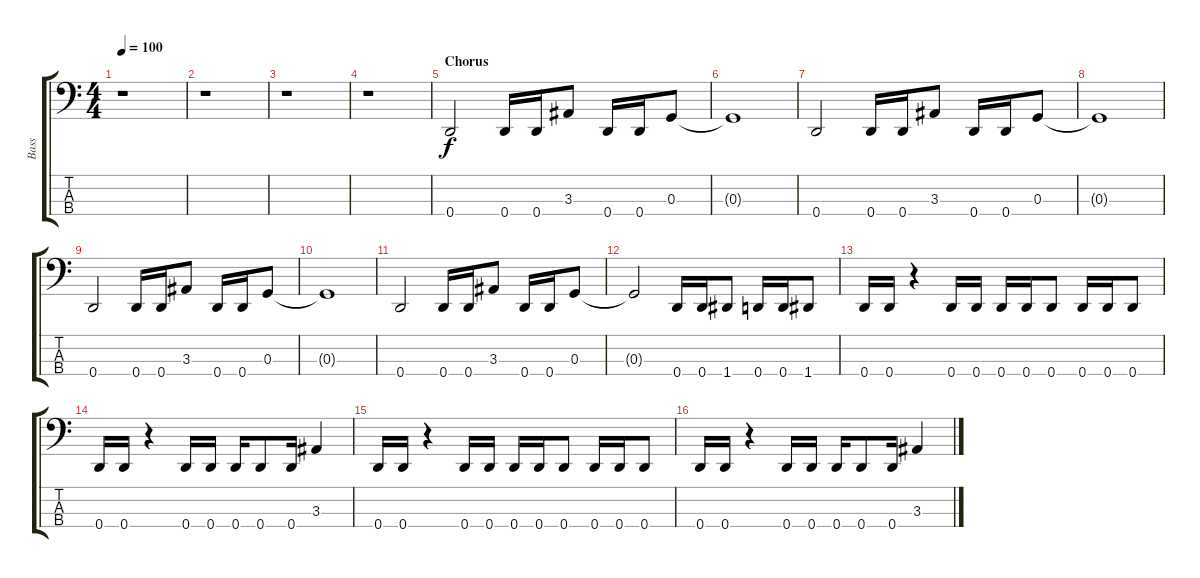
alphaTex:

\track ("Bass" "Bass") {instrument electricbassfinger}
\staff {score tabs}
\tuning (F2 C2 G1 D1) {hide}
\ts (4 4)
\tempo 100
\clef f4
\ks c
r.1{dy f} |
r.1 |
r.1 |
r.1 |
\section ("" "Chorus ")
0.4.2 0.4.16 0.4.16 3.3.8 0.4.16 0.4.16 0.3.8 |
0.3{t}.1 |
0.4.2 0.4.16 0.4.16 3.3.8 0.4.16 0.4.16 0.3.8 |
0.3{t}.1 |
0.4.2 0.4.16 0.4.16 3.3.8 0.4.16 0.4.16 0.3.8 |
0.3{t}.1 |
0.4.2 0.4.16 0.4.16 3.3.8 0.4.16 0.4.16 0.3.8 |
0.3{t}.2 0.4.16 0.4.16 1.4.8 0.4.16 0.4.16 1.4.8 |
0.4.16 0.4.16 r.4 0.4.16 0.4.16 0.4.16 0.4.16 0.4.8 0.4.16 0.4.16 0.4.8 |
0.4.16 0.4.16 r.4 0.4.16 0.4.16 0.4.16 0.4.8 0.4.16 3.3.4 |
0.4.16 0.4.16 r.4 0.4.16 0.4.16 0.4.16 0.4.16 0.4.8 0.4.16 0.4.16 0.4.8 |
0.4.16 0.4.16 r.4 0.4.16 0.4.16 0.4.16 0.4.8 0.4.16 3.3.4
